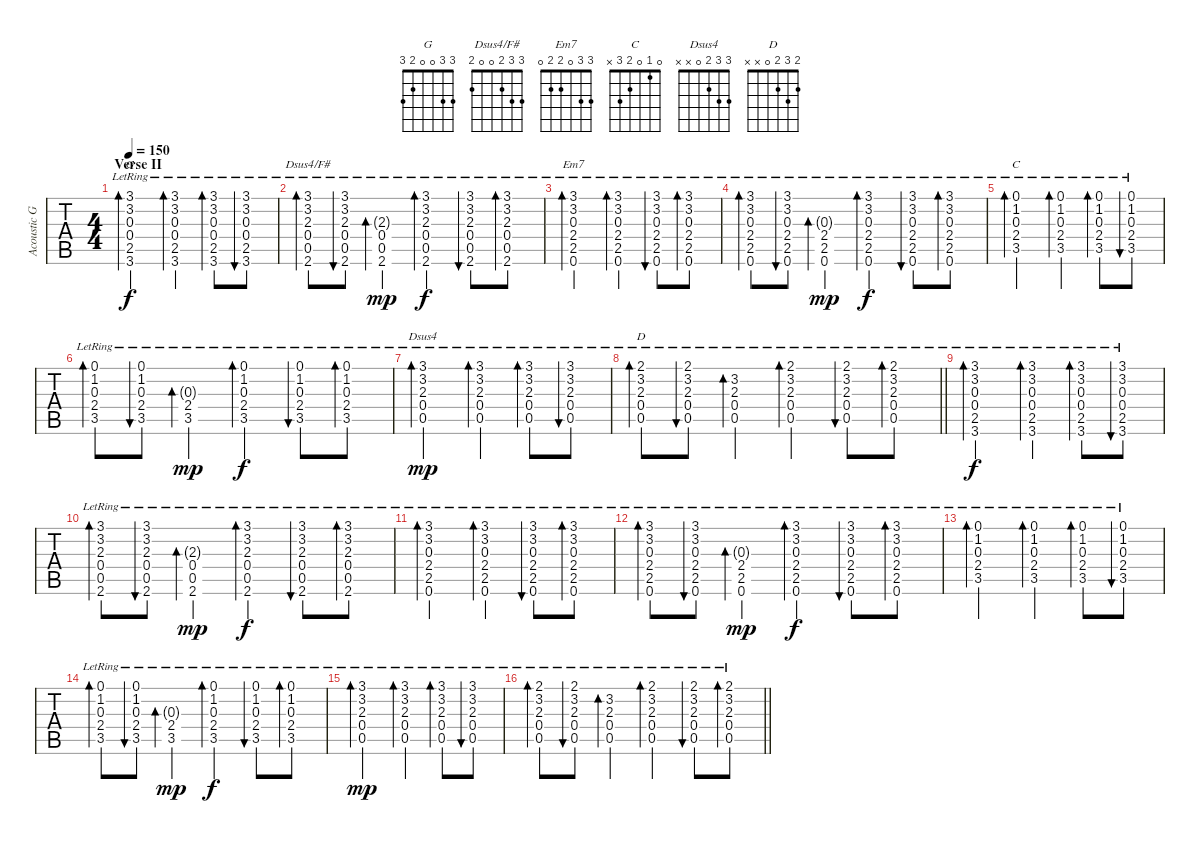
\track ("Acoustic Guitar #1" "Acoustic G") {instrument acousticguitarsteel}
\staff {tabs}
\tuning (E4 B3 G3 D3 A2 E2) {hide}
\chord ("G" 3 3 0 0 2 3)
\chord ("Dsus4/F#" 3 3 2 0 0 2)
\chord ("Em7" 3 3 0 2 2 0)
\chord ("C" 0 1 0 2 3 x)
\chord ("Dsus4" 3 3 2 0 x x)
\chord ("D" 2 3 2 0 x x)
\ts (4 4)
\section ("" "Verse II")
\tempo 150
\clef g2
\ks c
(3.1{lr} 3.2{lr} 0.3{lr} 0.4{lr} 2.5{lr} 3.6{lr}).2{bd 60 ch "G" dy f volume 13} (3.1{lr} 3.2{lr} 0.3{lr} 0.4{lr} 2.5{lr} 3.6{lr}).4{bd 60} (3.1{lr} 3.2{lr} 0.3{lr} 0.4{lr} 2.5{lr} 3.6{lr}).8{bd 60} (3.1{lr} 3.2{lr} 0.3{lr} 0.4{lr} 2.5{lr} 3.6{lr}).8{bu 60} |
(3.1{lr} 3.2{lr} 2.3{lr} 0.4{lr} 0.5{lr} 2.6{lr}).8{bd 60 ch "Dsus4/F#"} (3.1{lr} 3.2{lr} 2.3{lr} 0.4{lr} 0.5{lr} 2.6{lr}).8{bu 60} (2.3{g lr} 0.4{lr} 0.5{lr} 2.6{lr}).4{bd 60 dy mp} (3.1{lr} 3.2{lr} 2.3{lr} 0.4{lr} 0.5{lr} 2.6{lr}).4{bd 60 dy f} (3.1{lr} 3.2{lr} 2.3{lr} 0.4{lr} 0.5{lr} 2.6{lr}).8{bu 60} (3.1{lr} 3.2{lr} 2.3{lr} 0.4{lr} 0.5{lr} 2.6{lr}).8{bd 60} |
(3.1{lr} 3.2{lr} 0.3{lr} 2.4{lr} 2.5{lr} 0.6{lr}).2{bd 60 ch "Em7"} (3.1{lr} 3.2{lr} 0.3{lr} 2.4{lr} 2.5{lr} 0.6{lr}).4{bd 60} (3.1{lr} 3.2{lr} 0.3{lr} 2.4{lr} 2.5{lr} 0.6{lr}).8{bu 60} (3.1{lr} 3.2{lr} 0.3{lr} 2.4{lr} 2.5{lr} 0.6{lr}).8{bd 60} |
(3.1{lr} 3.2{lr} 0.3{lr} 2.4{lr} 2.5{lr} 0.6{lr}).8{bd 60} (3.1{lr} 3.2{lr} 0.3{lr} 2.4{lr} 2.5{lr} 0.6{lr}).8{bu 60} (0.3{g lr} 2.4{lr} 2.5{lr} 0.6{lr}).4{bd 60 dy mp} (3.1{lr} 3.2{lr} 0.3{lr} 2.4{lr} 2.5{lr} 0.6{lr}).4{bd 60 dy f} (3.1{lr} 3.2{lr} 0.3{lr} 2.4{lr} 2.5{lr} 0.6{lr}).8{bu 60} (3.1{lr} 3.2{lr} 0.3{lr} 2.4{lr} 2.5{lr} 0.6{lr}).8{bd 60} |
(0.1{lr} 1.2{lr} 0.3{lr} 2.4{lr} 3.5{lr}).2{bd 60 ch "C"} (0.1{lr} 1.2{lr} 0.3{lr} 2.4{lr} 3.5{lr}).4{bd 60} (0.1{lr} 1.2{lr} 0.3{lr} 2.4{lr} 3.5{lr}).8{bd 60} (0.1{lr} 1.2{lr} 0.3{lr} 2.4{lr} 3.5{lr}).8{bu 60} |
(0.1{lr} 1.2{lr} 0.3{lr} 2.4{lr} 3.5{lr}).8{bd 60} (0.1{lr} 1.2{lr} 0.3{lr} 2.4{lr} 3.5{lr}).8{bu 60} (0.3{g lr} 2.4{lr} 3.5{lr}).4{bd 60 dy mp} (0.1{lr} 1.2{lr} 0.3{lr} 2.4{lr} 3.5{lr}).4{bd 60 dy f} (0.1{lr} 1.2{lr} 0.3{lr} 2.4{lr} 3.5{lr}).8{bu 60} (0.1{lr} 1.2{lr} 0.3{lr} 2.4{lr} 3.5{lr}).8{bd 60} |
(3.1{lr} 3.2{lr} 2.3{lr} 0.4{lr} 0.5{lr}).2{bd 60 ch "Dsus4" dy mp} (3.1{lr} 3.2{lr} 2.3{lr} 0.4{lr} 0.5{lr}).4{bd 60} (3.1{lr} 3.2{lr} 2.3{lr} 0.4{lr} 0.5{lr}).8{bd 60} (3.1{lr} 3.2{lr} 2.3{lr} 0.4{lr} 0.5{lr}).8{bu 60} |
\barLineRight lightlight
(2.1{lr} 3.2{lr} 2.3{lr} 0.4{lr} 0.5{lr}).8{bd 60 ch "D"} (2.1{lr} 3.2{lr} 2.3{lr} 0.4{lr} 0.5{lr}).8{bu 60} (3.2{lr} 2.3{lr} 0.4{lr} 0.5{lr}).4{bd 60} (2.1{lr} 3.2{lr} 2.3{lr} 0.4{lr} 0.5{lr}).4{bd 60} (2.1{lr} 3.2{lr} 2.3{lr} 0.4{lr} 0.5{lr}).8{bu 60} (2.1{lr} 3.2{lr} 2.3{lr} 0.4{lr} 0.5{lr}).8{bd 60} |
(3.1{lr} 3.2{lr} 0.3{lr} 0.4{lr} 2.5{lr} 3.6{lr}).2{bd 60 dy f} (3.1{lr} 3.2{lr} 0.3{lr} 0.4{lr} 2.5{lr} 3.6{lr}).4{bd 60} (3.1{lr} 3.2{lr} 0.3{lr} 0.4{lr} 2.5{lr} 3.6{lr}).8{bd 60} (3.1{lr} 3.2{lr} 0.3{lr} 0.4{lr} 2.5{lr} 3.6{lr}).8{bu 60} |
(3.1{lr} 3.2{lr} 2.3{lr} 0.4{lr} 0.5{lr} 2.6{lr}).8{bd 60} (3.1{lr} 3.2{lr} 2.3{lr} 0.4{lr} 0.5{lr} 2.6{lr}).8{bu 60} (2.3{g lr} 0.4{lr} 0.5{lr} 2.6{lr}).4{bd 60 dy mp} (3.1{lr} 3.2{lr} 2.3{lr} 0.4{lr} 0.5{lr} 2.6{lr}).4{bd 60 dy f} (3.1{lr} 3.2{lr} 2.3{lr} 0.4{lr} 0.5{lr} 2.6{lr}).8{bu 60} (3.1{lr} 3.2{lr} 2.3{lr} 0.4{lr} 0.5{lr} 2.6{lr}).8{bd 60} |
(3.1{lr} 3.2{lr} 0.3{lr} 2.4{lr} 2.5{lr} 0.6{lr}).2{bd 60} (3.1{lr} 3.2{lr} 0.3{lr} 2.4{lr} 2.5{lr} 0.6{lr}).4{bd 60} (3.1{lr} 3.2{lr} 0.3{lr} 2.4{lr} 2.5{lr} 0.6{lr}).8{bu 60} (3.1{lr} 3.2{lr} 0.3{lr} 2.4{lr} 2.5{lr} 0.6{lr}).8{bd 60} |
(3.1{lr} 3.2{lr} 0.3{lr} 2.4{lr} 2.5{lr} 0.6{lr}).8{bd 60} (3.1{lr} 3.2{lr} 0.3{lr} 2.4{lr} 2.5{lr} 0.6{lr}).8{bu 60} (0.3{g lr} 2.4{lr} 2.5{lr} 0.6{lr}).4{bd 60 dy mp} (3.1{lr} 3.2{lr} 0.3{lr} 2.4{lr} 2.5{lr} 0.6{lr}).4{bd 60 dy f} (3.1{lr} 3.2{lr} 0.3{lr} 2.4{lr} 2.5{lr} 0.6{lr}).8{bu 60} (3.1{lr} 3.2{lr} 0.3{lr} 2.4{lr} 2.5{lr} 0.6{lr}).8{bd 60} |
(0.1{lr} 1.2{lr} 0.3{lr} 2.4{lr} 3.5{lr}).2{bd 60} (0.1{lr} 1.2{lr} 0.3{lr} 2.4{lr} 3.5{lr}).4{bd 60} (0.1{lr} 1.2{lr} 0.3{lr} 2.4{lr} 3.5{lr}).8{bd 60} (0.1{lr} 1.2{lr} 0.3{lr} 2.4{lr} 3.5{lr}).8{bu 60} |
(0.1{lr} 1.2{lr} 0.3{lr} 2.4{lr} 3.5{lr}).8{bd 60} (0.1{lr} 1.2{lr} 0.3{lr} 2.4{lr} 3.5{lr}).8{bu 60} (0.3{g lr} 2.4{lr} 3.5{lr}).4{bd 60 dy mp} (0.1{lr} 1.2{lr} 0.3{lr} 2.4{lr} 3.5{lr}).4{bd 60 dy f} (0.1{lr} 1.2{lr} 0.3{lr} 2.4{lr} 3.5{lr}).8{bu 60} (0.1{lr} 1.2{lr} 0.3{lr} 2.4{lr} 3.5{lr}).8{bd 60} |
(3.1{lr} 3.2{lr} 2.3{lr} 0.4{lr} 0.5{lr}).2{bd 60 dy mp} (3.1{lr} 3.2{lr} 2.3{lr} 0.4{lr} 0.5{lr}).4{bd 60} (3.1{lr} 3.2{lr} 2.3{lr} 0.4{lr} 0.5{lr}).8{bd 60} (3.1{lr} 3.2{lr} 2.3{lr} 0.4{lr} 0.5{lr}).8{bu 60} |
\barLineRight lightlight
(2.1{lr} 3.2{lr} 2.3{lr} 0.4{lr} 0.5{lr}).8{bd 60} (2.1{lr} 3.2{lr} 2.3{lr} 0.4{lr} 0.5{lr}).8{bu 60} (3.2{lr} 2.3{lr} 0.4{lr} 0.5{lr}).4{bd 60} (2.1{lr} 3.2{lr} 2.3{lr} 0.4{lr} 0.5{lr}).4{bd 60} (2.1{lr} 3.2{lr} 2.3{lr} 0.4{lr} 0.5{lr}).8{bu 60} (2.1{lr} 3.2{lr} 2.3{lr} 0.4{lr} 0.5{lr}).8{bd 60}
